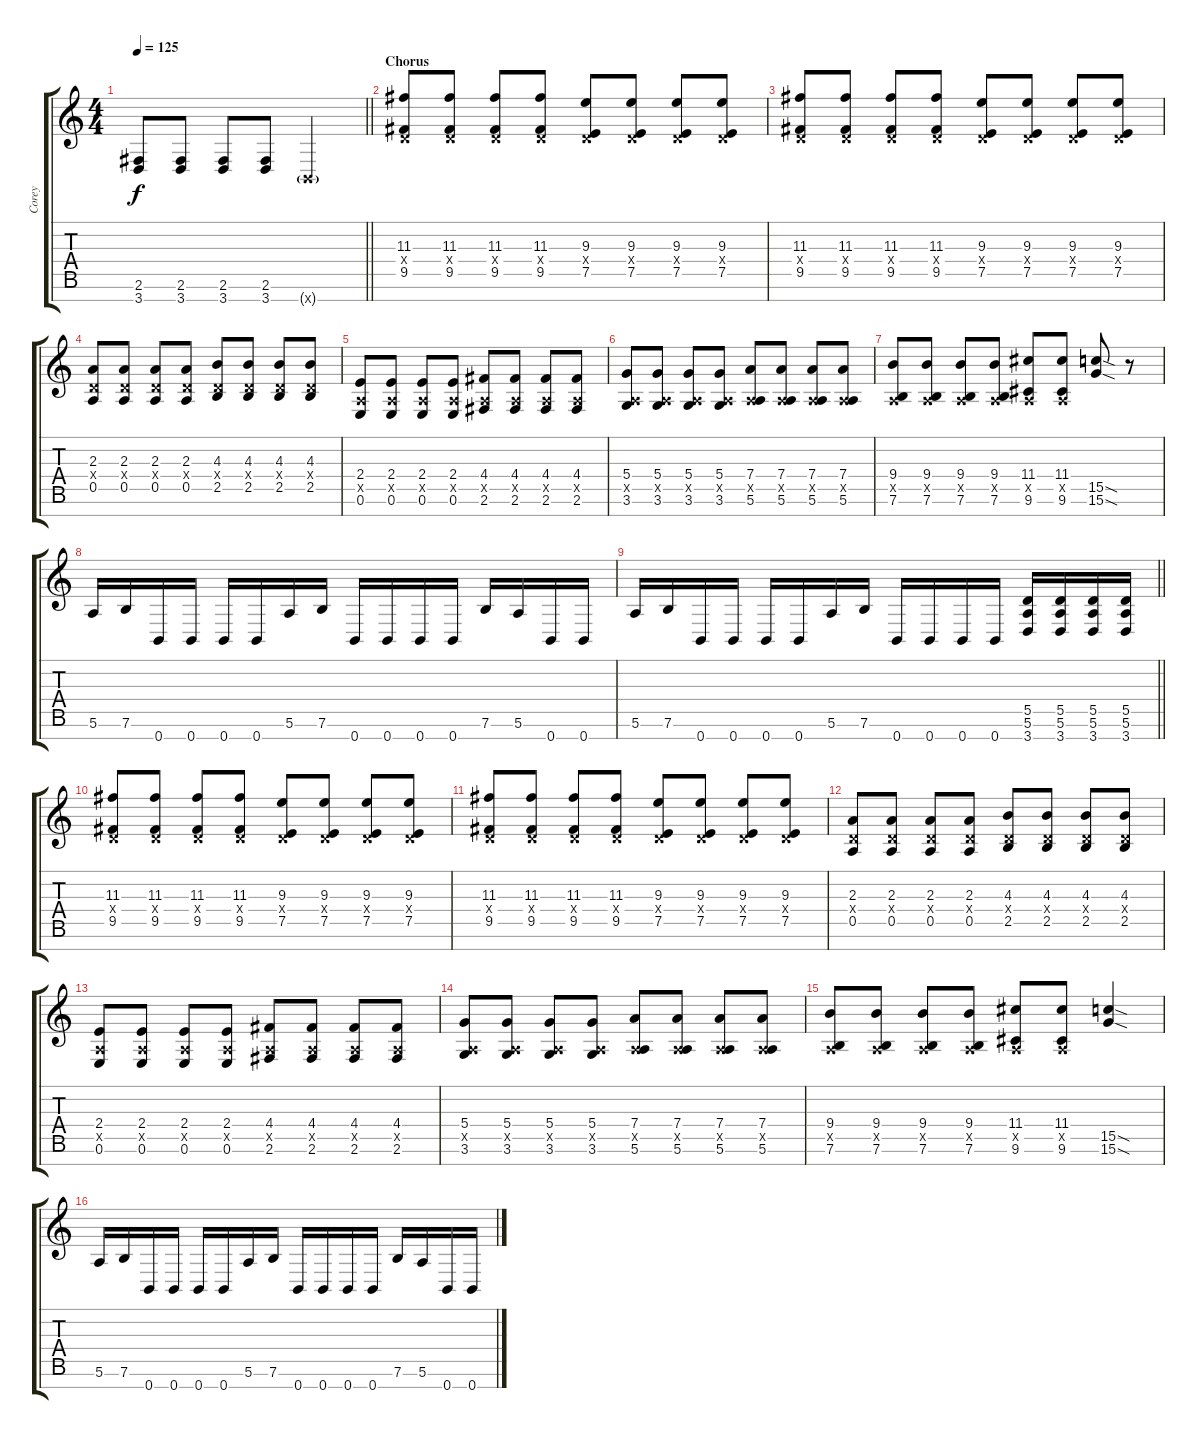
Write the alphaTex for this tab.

\track ("Corey" "Corey") {instrument distortionguitar}
\staff {score tabs}
\tuning (E4 B3 G3 D3 A2 E2 B1) {hide}
\ts (4 4)
\tempo 125
\clef g2
\barLineRight lightlight
\ks c
(2.6 3.7).8{dy f} (2.6 3.7).8 (2.6 3.7).8 (2.6 3.7).8 0.7{g x}.2 |
\section ("" "Chorus")
(11.3 0.4{x} 9.5).8 (11.3 0.4{x} 9.5).8 (11.3 0.4{x} 9.5).8 (11.3 0.4{x} 9.5).8 (9.3 0.4{x} 7.5).8 (9.3 0.4{x} 7.5).8 (9.3 0.4{x} 7.5).8 (9.3 0.4{x} 7.5).8 |
(11.3 0.4{x} 9.5).8 (11.3 0.4{x} 9.5).8 (11.3 0.4{x} 9.5).8 (11.3 0.4{x} 9.5).8 (9.3 0.4{x} 7.5).8 (9.3 0.4{x} 7.5).8 (9.3 0.4{x} 7.5).8 (9.3 0.4{x} 7.5).8 |
(2.3 0.4{x} 0.5).8 (2.3 0.4{x} 0.5).8 (2.3 0.4{x} 0.5).8 (2.3 0.4{x} 0.5).8 (4.3 0.4{x} 2.5).8 (4.3 0.4{x} 2.5).8 (4.3 0.4{x} 2.5).8 (4.3 0.4{x} 2.5).8 |
(2.4 0.5{x} 0.6).8 (2.4 0.5{x} 0.6).8 (2.4 0.5{x} 0.6).8 (2.4 0.5{x} 0.6).8 (4.4 0.5{x} 2.6).8 (4.4 0.5{x} 2.6).8 (4.4 0.5{x} 2.6).8 (4.4 0.5{x} 2.6).8 |
(5.4 0.5{x} 3.6).8 (5.4 0.5{x} 3.6).8 (5.4 0.5{x} 3.6).8 (5.4 0.5{x} 3.6).8 (7.4 0.5{x} 5.6).8 (7.4 0.5{x} 5.6).8 (7.4 0.5{x} 5.6).8 (7.4 0.5{x} 5.6).8 |
(9.4 0.5{x} 7.6).8 (9.4 0.5{x} 7.6).8 (9.4 0.5{x} 7.6).8 (9.4 0.5{x} 7.6).8 (11.4 0.5{x} 9.6).8 (11.4 0.5{x} 9.6).8 (15.5{sod} 15.6{sod}).8 r.8 |
5.6.16 7.6.16 0.7.16 0.7.16 0.7.16 0.7.16 5.6.16 7.6.16 0.7.16 0.7.16 0.7.16 0.7.16 7.6.16 5.6.16 0.7.16 0.7.16 |
\barLineRight lightlight
5.6.16 7.6.16 0.7.16 0.7.16 0.7.16 0.7.16 5.6.16 7.6.16 0.7.16 0.7.16 0.7.16 0.7.16 (5.5 5.6 3.7).16 (5.5 5.6 3.7).16 (5.5 5.6 3.7).16 (5.5 5.6 3.7).16 |
(11.3 0.4{x} 9.5).8 (11.3 0.4{x} 9.5).8 (11.3 0.4{x} 9.5).8 (11.3 0.4{x} 9.5).8 (9.3 0.4{x} 7.5).8 (9.3 0.4{x} 7.5).8 (9.3 0.4{x} 7.5).8 (9.3 0.4{x} 7.5).8 |
(11.3 0.4{x} 9.5).8 (11.3 0.4{x} 9.5).8 (11.3 0.4{x} 9.5).8 (11.3 0.4{x} 9.5).8 (9.3 0.4{x} 7.5).8 (9.3 0.4{x} 7.5).8 (9.3 0.4{x} 7.5).8 (9.3 0.4{x} 7.5).8 |
(2.3 0.4{x} 0.5).8 (2.3 0.4{x} 0.5).8 (2.3 0.4{x} 0.5).8 (2.3 0.4{x} 0.5).8 (4.3 0.4{x} 2.5).8 (4.3 0.4{x} 2.5).8 (4.3 0.4{x} 2.5).8 (4.3 0.4{x} 2.5).8 |
(2.4 0.5{x} 0.6).8 (2.4 0.5{x} 0.6).8 (2.4 0.5{x} 0.6).8 (2.4 0.5{x} 0.6).8 (4.4 0.5{x} 2.6).8 (4.4 0.5{x} 2.6).8 (4.4 0.5{x} 2.6).8 (4.4 0.5{x} 2.6).8 |
(5.4 0.5{x} 3.6).8 (5.4 0.5{x} 3.6).8 (5.4 0.5{x} 3.6).8 (5.4 0.5{x} 3.6).8 (7.4 0.5{x} 5.6).8 (7.4 0.5{x} 5.6).8 (7.4 0.5{x} 5.6).8 (7.4 0.5{x} 5.6).8 |
(9.4 0.5{x} 7.6).8 (9.4 0.5{x} 7.6).8 (9.4 0.5{x} 7.6).8 (9.4 0.5{x} 7.6).8 (11.4 0.5{x} 9.6).8 (11.4 0.5{x} 9.6).8 (15.5{sod} 15.6{sod}).4 |
5.6.16 7.6.16 0.7.16 0.7.16 0.7.16 0.7.16 5.6.16 7.6.16 0.7.16 0.7.16 0.7.16 0.7.16 7.6.16 5.6.16 0.7.16 0.7.16
